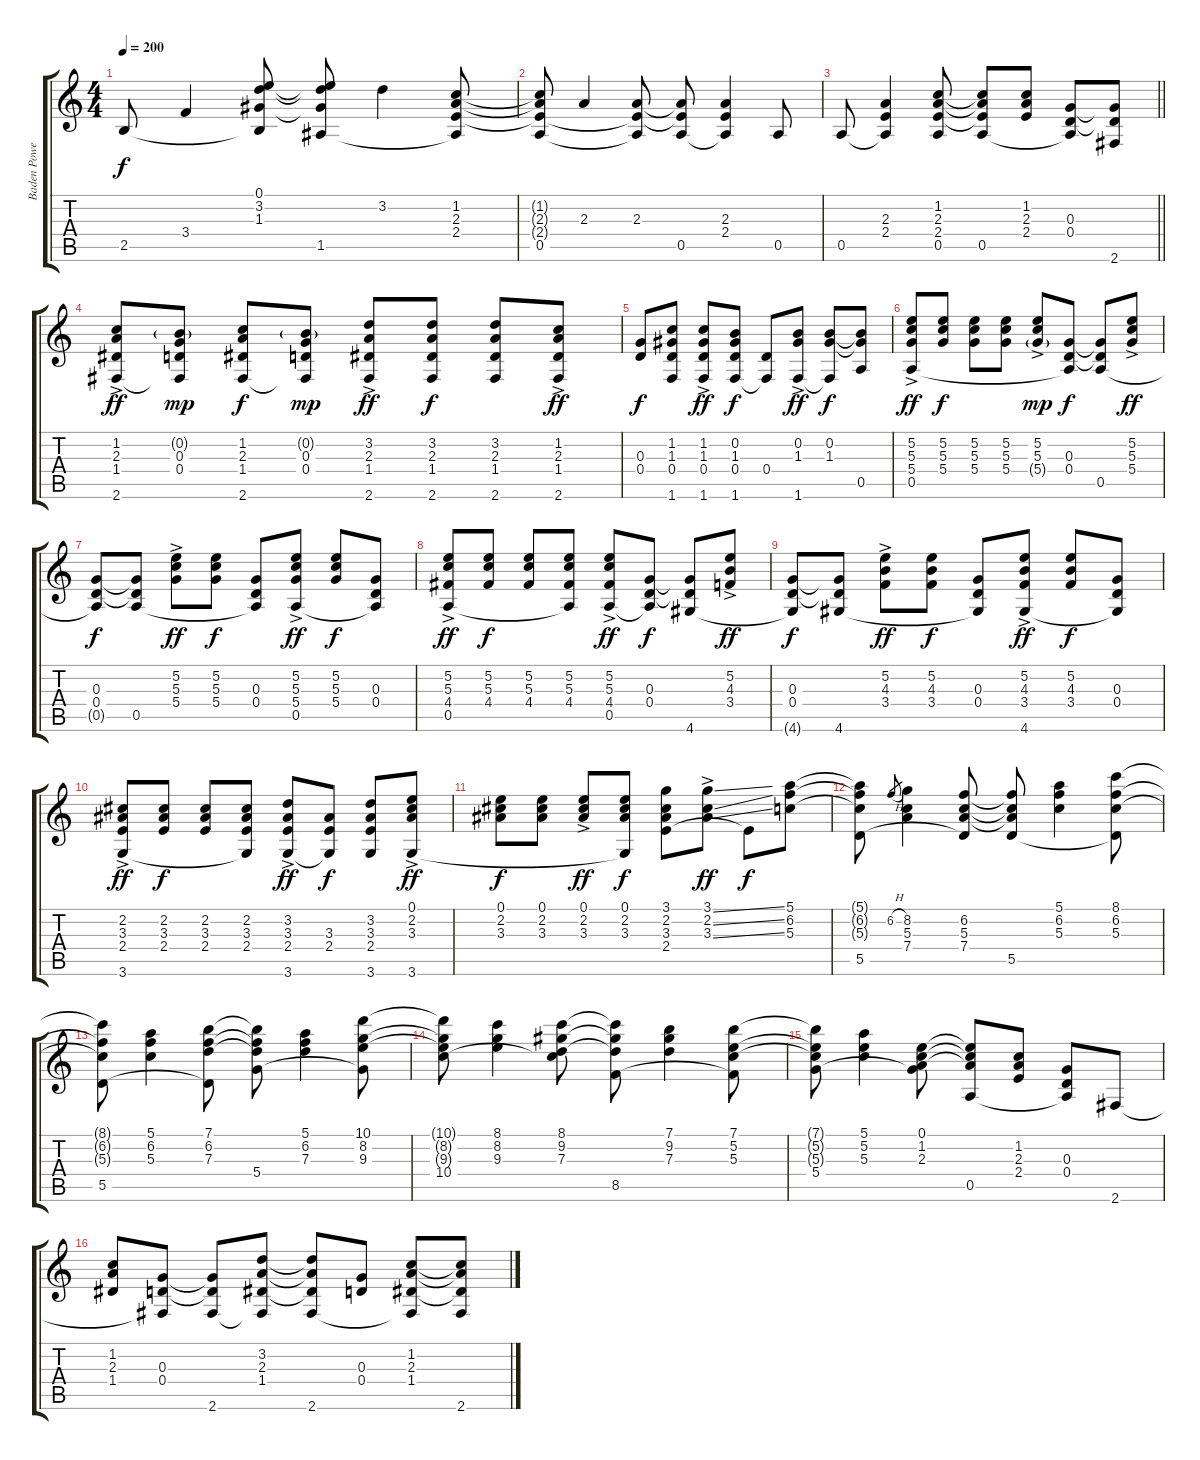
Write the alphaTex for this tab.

\track ("Baden Powell" "Baden Powe") {instrument acousticguitarsteel}
\staff {score tabs}
\tuning (E4 B3 G3 D3 A2 E2) {hide}
\ts (4 4)
\tempo 200
\clef g2
\ks c
2.5.8{dy f} 3.4.4 (0.1 3.2 1.3 2.5{t}).8 (0.1{t} 3.2{t} 1.3{t} 1.5).8 3.2.4 (1.2 2.3 2.4 1.5{t}).8 |
(1.2{t} 2.3{t} 2.4{t} 0.5).8 2.3.4 (2.3 2.4{t} 0.5{t}).8 (2.3{t} 2.4{t} 0.5).8 (2.3 2.4 0.5{t}).4 0.5.8 |
\barLineRight lightlight
0.5.8 (2.3 2.4 0.5{t}).4 (1.2 2.3 2.4 0.5).8 (1.2{t} 2.3{t} 2.4{t} 0.5).8 (1.2 2.3 2.4).8 (0.3 0.4 0.5{t}).8 (0.3{t} 0.4{t} 2.6).8 |
(1.2{ac} 2.3{ac} 1.4{ac} 2.6{ac}).8{dy ff} (0.2{g} 0.3 0.4 2.6{t}).8{dy mp} (1.2 2.3 1.4 2.6).8{dy f} (0.2{g} 0.3 0.4 2.6{t}).8{dy mp} (3.2{ac} 2.3{ac} 1.4{ac} 2.6{ac}).8{dy ff} (3.2 2.3 1.4 2.6).8{dy f} (3.2 2.3 1.4 2.6).8 (1.2{ac} 2.3{ac} 1.4{ac} 2.6{ac}).8{dy ff} |
(0.3 0.4).8{dy f} (1.2 1.3 0.4 1.6).8 (1.2{ac} 1.3{ac} 0.4{ac} 1.6{ac}).8{dy ff} (0.2 1.3 0.4 1.6).8{dy f} (0.4 1.6{t}).8 (0.2{ac} 1.3{ac} 1.6{ac}).8{dy ff} (0.2 1.3 1.6{t}).8{dy f} (0.2{t} 1.3{t} 0.5).8 |
(5.2{ac} 5.3{ac} 5.4{ac} 0.5{ac}).8{dy ff} (5.2 5.3 5.4).8{dy f} (5.2 5.3 5.4).8 (5.2 5.3 5.4).8 (5.2{ac} 5.3{ac} 5.4{g}).8{dy mp} (0.3 0.4 0.5{t}).8{dy f} (0.3{t} 0.4{t} 0.5).8 (5.2{ac} 5.3{ac} 5.4{ac}).8{dy ff} |
(0.3 0.4 0.5{t}).8{dy f} (0.3{t} 0.4{t} 0.5).8 (5.2{ac} 5.3{ac} 5.4{ac}).8{dy ff} (5.2 5.3 5.4).8{dy f} (0.3 0.4 0.5{t}).8 (5.2{ac} 5.3{ac} 5.4{ac} 0.5{ac}).8{dy ff} (5.2 5.3 5.4).8{dy f} (0.3 0.4 0.5{t}).8 |
(5.2{ac} 5.3{ac} 4.4{ac} 0.5{ac}).8{dy ff} (5.2 5.3 4.4).8{dy f} (5.2 5.3 4.4).8 (5.2 5.3 4.4 0.5{t}).8 (5.2{ac} 5.3{ac} 4.4{ac} 0.5{ac}).8{dy ff} (0.3 0.4 0.5{t}).8{dy f} (0.3{t} 0.4{t} 4.6).8 (5.2{ac} 4.3{ac} 3.4{ac}).8{dy ff} |
(0.3 0.4 4.6{t}).8{dy f} (0.3{t} 0.4{t} 4.6).8 (5.2{ac} 4.3{ac} 3.4{ac}).8{dy ff} (5.2 4.3 3.4).8{dy f} (0.3 0.4 4.6{t}).8 (5.2{ac} 4.3{ac} 3.4{ac} 4.6{ac}).8{dy ff} (5.2 4.3 3.4).8{dy f} (0.3 0.4 4.6{t}).8 |
(2.2{ac} 3.3{ac} 2.4{ac} 3.6{ac}).8{dy ff} (2.2 3.3 2.4).8{dy f} (2.2 3.3 2.4).8 (2.2 3.3 2.4 3.6{t}).8 (3.2{ac} 3.3{ac} 2.4{ac} 3.6{ac}).8{dy ff} (3.3 2.4 3.6{t}).8{dy f} (3.2 3.3 2.4 3.6).8 (0.1{ac} 2.2{ac} 3.3{ac} 3.6{ac}).8{dy ff} |
(0.1 2.2 3.3).8{dy f} (0.1 2.2 3.3).8 (0.1{ac} 2.2{ac} 3.3{ac}).8{dy ff} (0.1 2.2 3.3 3.6{t}).8{dy f} (3.1 2.2 3.3 2.4).8 (3.1{ss ac} 2.2{ss ac} 3.3{ss ac}).8{dy ff} 2.4{t}.8{dy f} (5.1 6.2 5.3).8 |
(5.1{t} 6.2{t} 5.3{t} 5.5).8 6.2{h}.8{gr} (8.2 5.3 7.4).4 (6.2 5.3 7.4 5.5{t}).8 (6.2{t} 5.3{t} 7.4{t} 5.5).8 (5.1 6.2 5.3).4 (8.1 6.2 5.3 5.5{t}).8 |
(8.1{t} 6.2{t} 5.3{t} 5.5).8 (5.1 6.2 5.3).4 (7.1 6.2 7.3 5.5{t}).8 (7.1{t} 6.2{t} 7.3{t} 5.4).8 (5.1 6.2 7.3).4 (10.1 8.2 9.3 5.4{t}).8 |
(10.1{t} 8.2{t} 9.3{t} 10.4).8 (8.1 8.2 9.3).4 (8.1 9.2 7.3 10.4{t}).8 (8.1{t} 9.2{t} 7.3{t} 8.5).8 (7.1 9.2 7.3).4 (7.1 5.2 5.3 8.5{t}).8 |
(7.1{t} 5.2{t} 5.3{t} 5.4).8 (5.1 5.2 5.3).4 (0.1 1.2 2.3 5.4{t}).8 (0.1{t} 1.2{t} 2.3{t} 0.5).8 (1.2 2.3 2.4).8 (0.3 0.4 0.5{t}).8 2.6.8 |
(1.2 2.3 1.4).8 (0.3 0.4 2.6{t}).8 (0.3{t} 0.4{t} 2.6).8 (3.2 2.3 1.4 2.6{t}).8 (3.2{t} 2.3{t} 1.4{t} 2.6).8 (0.3 0.4).8 (1.2 2.3 1.4 2.6{t}).8 (1.2{t} 2.3{t} 1.4{t} 2.6).8
